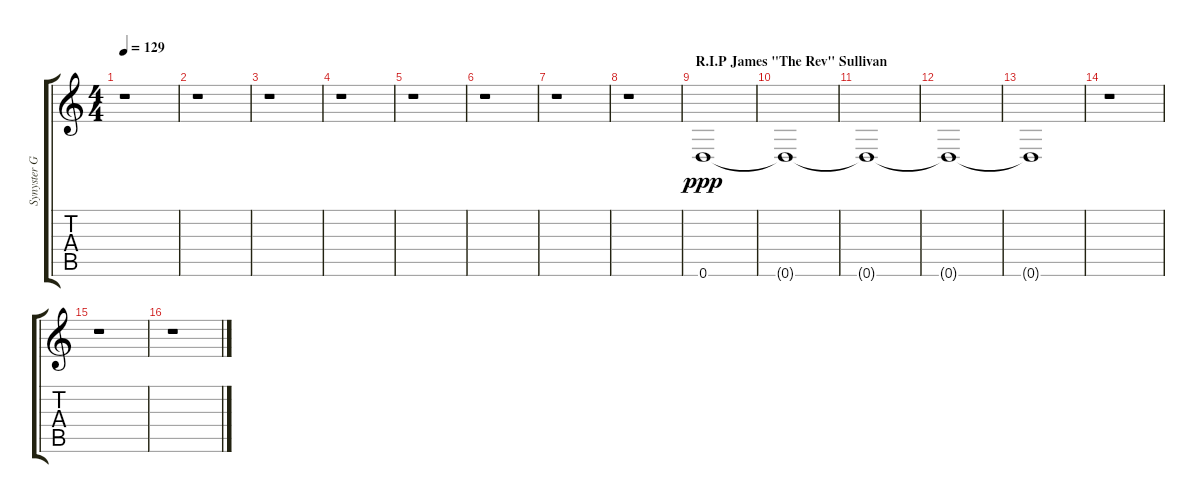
\track ("Synyster Gates (Lead Guitar 2)" "Synyster G") {instrument distortionguitar}
\staff {score tabs}
\tuning (E4 B3 G3 D3 A2 D2) {hide}
\ts (4 4)
\tempo 129
\clef g2
\ks c
r.1{dy f} |
r.1 |
r.1 |
r.1 |
r.1 |
r.1 |
r.1 |
r.1 |
\section ("" "R.I.P James \"The Rev\" Sullivan")
0.6.1{dy ppp} |
0.6{t}.1 |
0.6{t}.1 |
0.6{t}.1 |
0.6{t}.1 |
r.1 |
r.1 |
r.1
